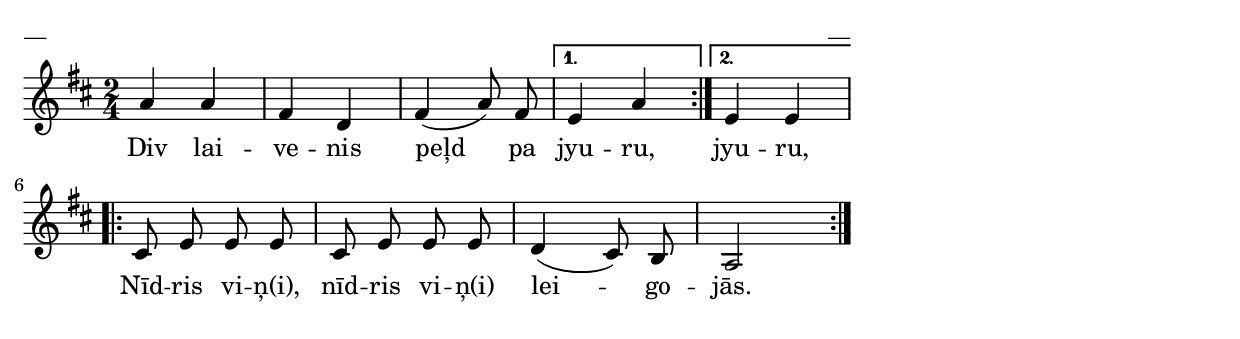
\version "2.13.16"
%\header {
%    title = "Div laivenis peļd pa jyuru"
%}
\paper {
line-width = 14\cm
left-margin = 0.4\cm
between-system-padding = 0.1\cm
between-system-space = 0.1\cm
}
\layout {
indent = #0
ragged-last = ##f
}

voiceA = \relative c'' {
\clef "treble"
\key d \major
\time 2/4
\repeat volta 2 {
a4 a | fis4 d | fis4( a8) fis 
}
\alternative { { e4 a } { e4 e } }
\repeat volta 2 {
cis8 e e e | cis8 e e e | d4( cis8) b | a2
}
} 



lyricA = \lyricmode {
Div lai -- ve -- nis peļd pa jyu -- ru, jyu -- ru,
Nīd -- ris vi -- ņ(i), nīd -- ris vi -- ņ(i) lei -- go -- jās.
}


fullScore = <<
\new Staff {
<<
\new Voice = "voiceA" { \oneVoice \autoBeamOff \voiceA }
\lyricsto "voiceA" \new Lyrics \lyricA
>>
}
>>

\score {
\fullScore
\header { piece = "__" opus = "__" }
}
\markup { \with-color #(x11-color 'white) \sans \smaller "__" }
\score {
\unfoldRepeats
\fullScore
\midi {
\context { \Staff \remove "Staff_performer" }
\context { \Voice \consists "Staff_performer" }
}
}


